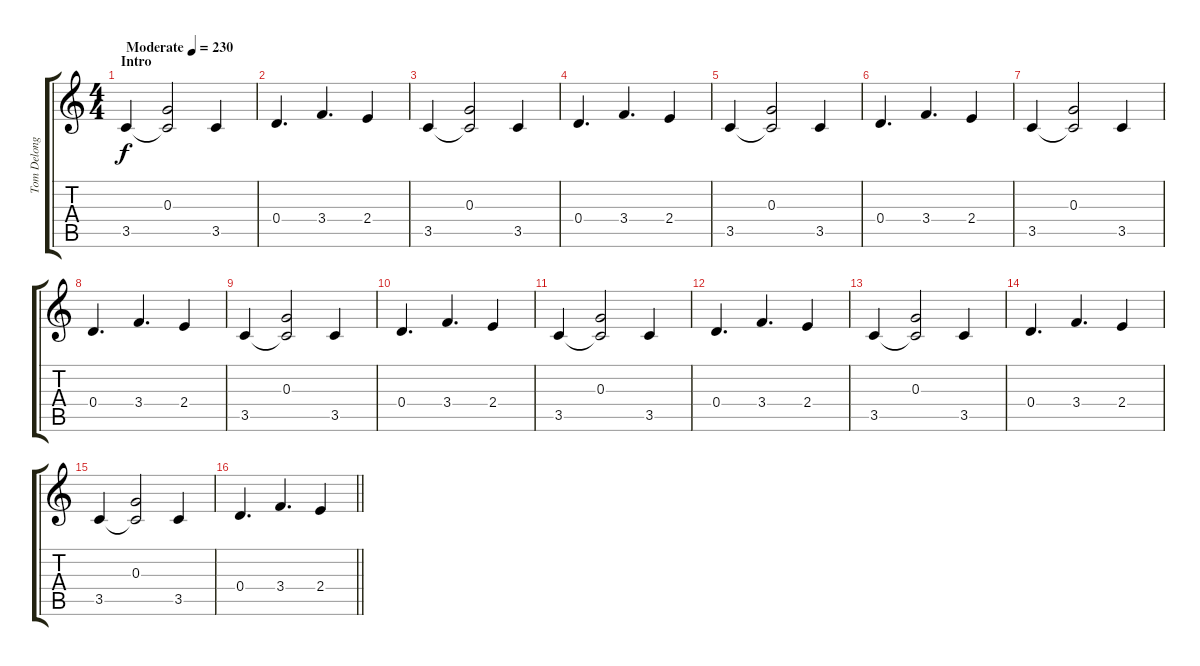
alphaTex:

\track ("Tom Delonge - Guitar" "Tom Delong") {instrument distortionguitar}
\staff {score tabs}
\tuning (E4 B3 G3 D3 A2 E2) {hide}
\ts (4 4)
\section ("" "Intro")
\tempo (230 "Moderate")
\clef g2
\ks c
3.5.4{dy f instrument distortionguitar} (0.3 3.5{t}).2 3.5.4 |
0.4.4{d} 3.4.4{d} 2.4.4 |
3.5.4 (0.3 3.5{t}).2 3.5.4 |
0.4.4{d} 3.4.4{d} 2.4.4 |
3.5.4 (0.3 3.5{t}).2 3.5.4 |
0.4.4{d} 3.4.4{d} 2.4.4 |
3.5.4 (0.3 3.5{t}).2 3.5.4 |
0.4.4{d} 3.4.4{d} 2.4.4 |
3.5.4 (0.3 3.5{t}).2 3.5.4 |
0.4.4{d} 3.4.4{d} 2.4.4 |
3.5.4 (0.3 3.5{t}).2 3.5.4 |
0.4.4{d} 3.4.4{d} 2.4.4 |
3.5.4 (0.3 3.5{t}).2 3.5.4 |
0.4.4{d} 3.4.4{d} 2.4.4 |
3.5.4 (0.3 3.5{t}).2 3.5.4 |
\barLineRight lightlight
0.4.4{d} 3.4.4{d} 2.4.4
